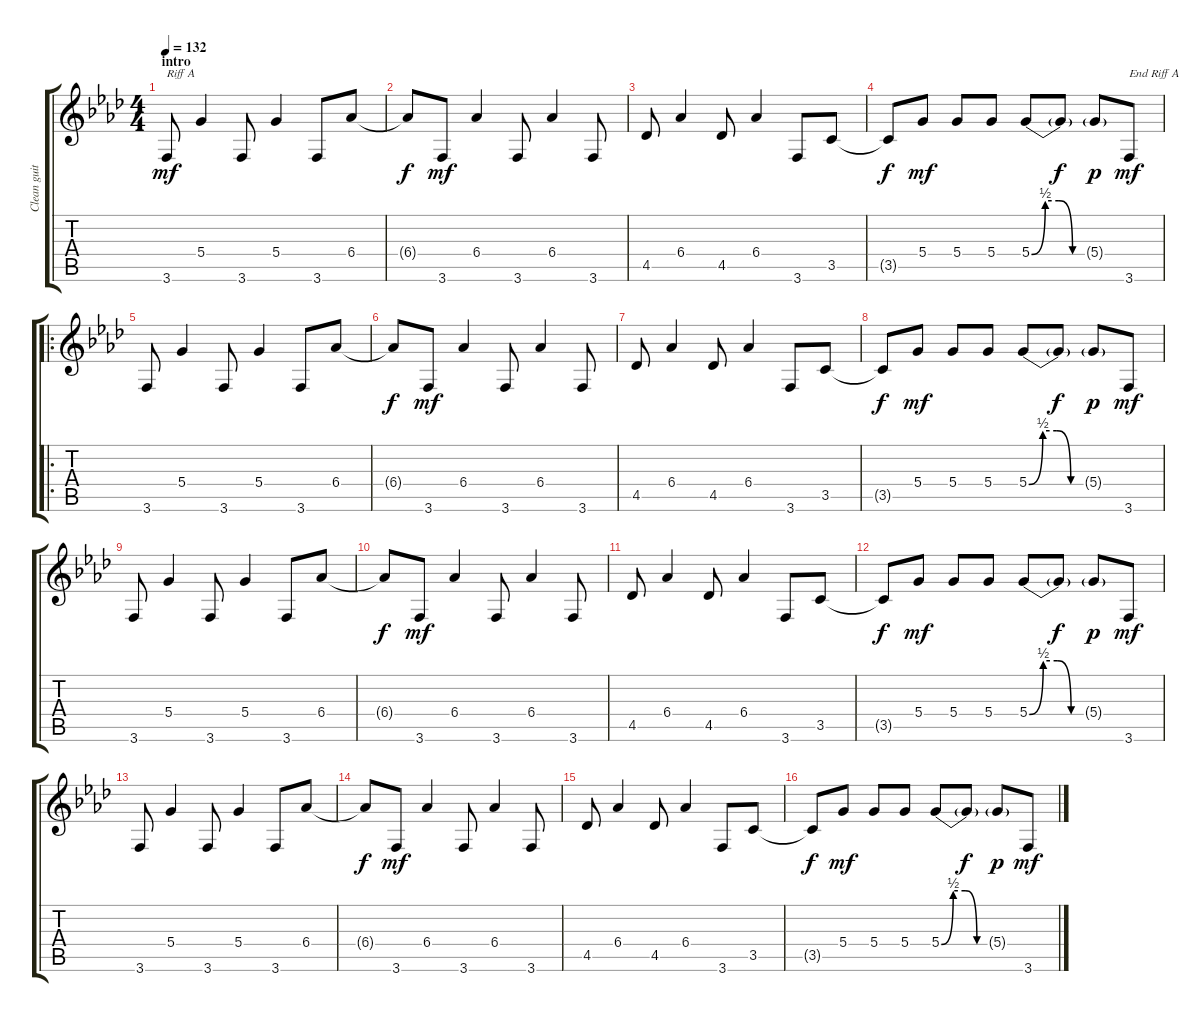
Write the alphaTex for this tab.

\track ("Clean guitar 1" "Clean guit") {instrument electricguitarclean}
\staff {score tabs}
\tuning (E4 B3 G3 D3 A2 D2) {hide}
\ts (4 4)
\section ("" "intro")
\tempo 132
\clef g2
\ks ab
3.6.8{txt "Riff A" dy mf instrument electricguitarclean} 5.4.4 3.6.8 5.4.4 3.6.8 6.4.8 |
6.4{t}.8{dy f} 3.6.8{dy mf} 6.4.4 3.6.8 6.4.4 3.6.8 |
4.5.8 6.4.4 4.5.8 6.4.4 3.6.8 3.5.8 |
3.5{t}.8{dy f} 5.4.8{dy mf} 5.4.8 5.4.8 5.4{be (custom 0 0 15 2 30 2 45 0 60 0)}.8 5.4{t}.8{dy f} 5.4{g}.8{dy p} 3.6.8{txt "End Riff A" dy mf} |
\ro
3.6.8 5.4.4 3.6.8 5.4.4 3.6.8 6.4.8 |
6.4{t}.8{dy f} 3.6.8{dy mf} 6.4.4 3.6.8 6.4.4 3.6.8 |
4.5.8 6.4.4 4.5.8 6.4.4 3.6.8 3.5.8 |
3.5{t}.8{dy f} 5.4.8{dy mf} 5.4.8 5.4.8 5.4{be (custom 0 0 15 2 30 2 45 0 60 0)}.8 5.4{t}.8{dy f} 5.4{g}.8{dy p} 3.6.8{dy mf} |
3.6.8 5.4.4 3.6.8 5.4.4 3.6.8 6.4.8 |
6.4{t}.8{dy f} 3.6.8{dy mf} 6.4.4 3.6.8 6.4.4 3.6.8 |
4.5.8 6.4.4 4.5.8 6.4.4 3.6.8 3.5.8 |
3.5{t}.8{dy f} 5.4.8{dy mf} 5.4.8 5.4.8 5.4{be (custom 0 0 15 2 30 2 45 0 60 0)}.8 5.4{t}.8{dy f} 5.4{g}.8{dy p} 3.6.8{dy mf} |
3.6.8 5.4.4 3.6.8 5.4.4 3.6.8 6.4.8 |
6.4{t}.8{dy f} 3.6.8{dy mf} 6.4.4 3.6.8 6.4.4 3.6.8 |
4.5.8 6.4.4 4.5.8 6.4.4 3.6.8 3.5.8 |
3.5{t}.8{dy f} 5.4.8{dy mf} 5.4.8 5.4.8 5.4{be (custom 0 0 15 2 30 2 45 0 60 0)}.8 5.4{t}.8{dy f} 5.4{g}.8{dy p} 3.6.8{dy mf}
